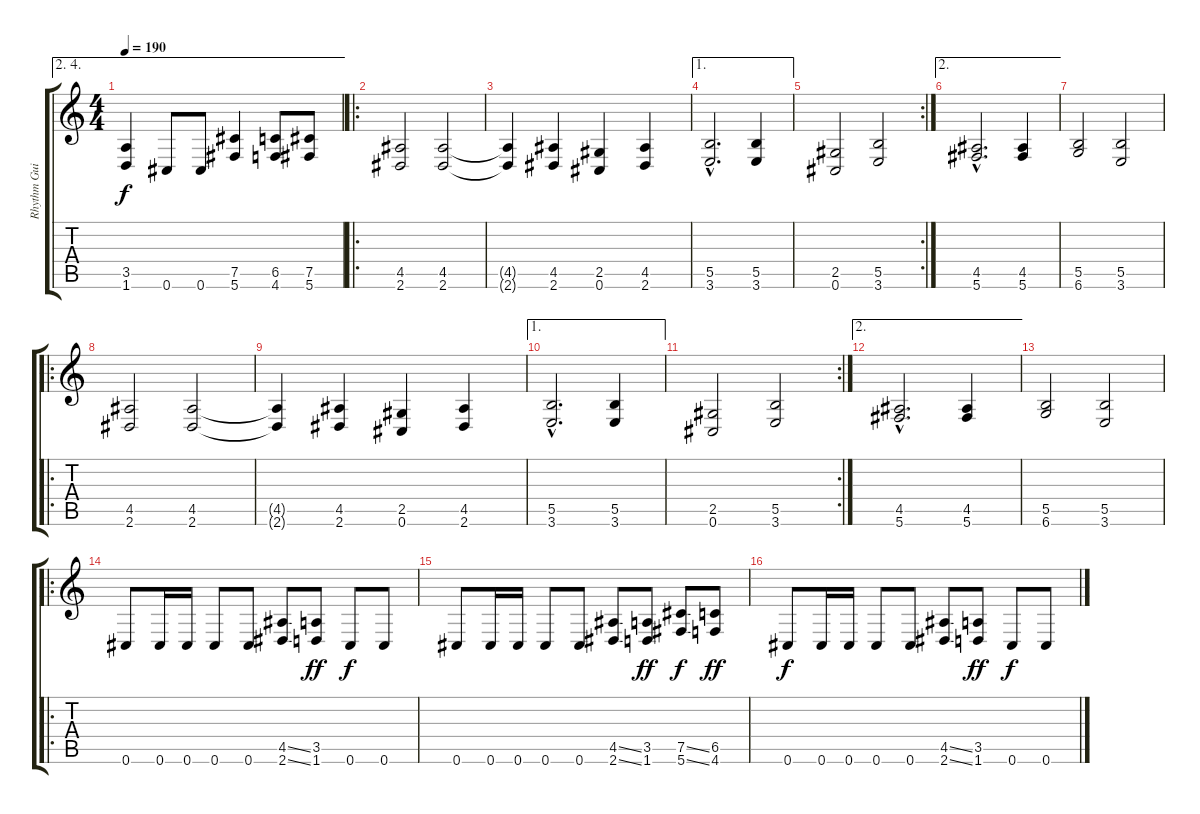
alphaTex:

\track ("Rhythm Guitar" "Rhythm Gui") {instrument distortionguitar}
\staff {score tabs}
\tuning (Db4 Ab3 E3 B2 Gb2 Db2) {hide}
\ae (2 4)
\ts (4 4)
\tempo 190
\clef g2
\ks c
(3.5 1.6).4{dy f} 0.6.8 0.6.8 (7.5 5.6).4 (6.5 4.6).8 (7.5 5.6).8 |
\ro
(4.5 2.6).2 (4.5 2.6).2 |
(4.5{t} 2.6{t}).4 (4.5 2.6).4 (2.5 0.6).4 (4.5 2.6).4 |
\ae 1
(5.5{hac} 3.6{hac}).2{d} (5.5 3.6).4 |
\rc 2
(2.5 0.6).2 (5.5 3.6).2 |
\ae 2
(4.5{hac} 5.6{hac}).2{d} (4.5 5.6).4 |
(5.5 6.6).2 (5.5 3.6).2 |
\ro
(4.5 2.6).2 (4.5 2.6).2 |
(4.5{t} 2.6{t}).4 (4.5 2.6).4 (2.5 0.6).4 (4.5 2.6).4 |
\ae 1
(5.5{hac} 3.6{hac}).2{d} (5.5 3.6).4 |
\rc 2
(2.5 0.6).2 (5.5 3.6).2 |
\ae 2
(4.5{hac} 5.6{hac}).2{d} (4.5 5.6).4 |
(5.5 6.6).2 (5.5 3.6).2 |
\ro
0.6.8 0.6.16 0.6.16 0.6.8 0.6.8 (4.5{ss} 2.6{ss}).8 (3.5 1.6).8{dy ff} 0.6.8{dy f} 0.6.8 |
0.6.8 0.6.16 0.6.16 0.6.8 0.6.8 (4.5{ss} 2.6{ss}).8 (3.5 1.6).8{dy ff} (7.5{ss} 5.6{ss}).8{dy f} (6.5 4.6).8{dy ff} |
0.6.8{dy f} 0.6.16 0.6.16 0.6.8 0.6.8 (4.5{ss} 2.6{ss}).8 (3.5 1.6).8{dy ff} 0.6.8{dy f} 0.6.8
